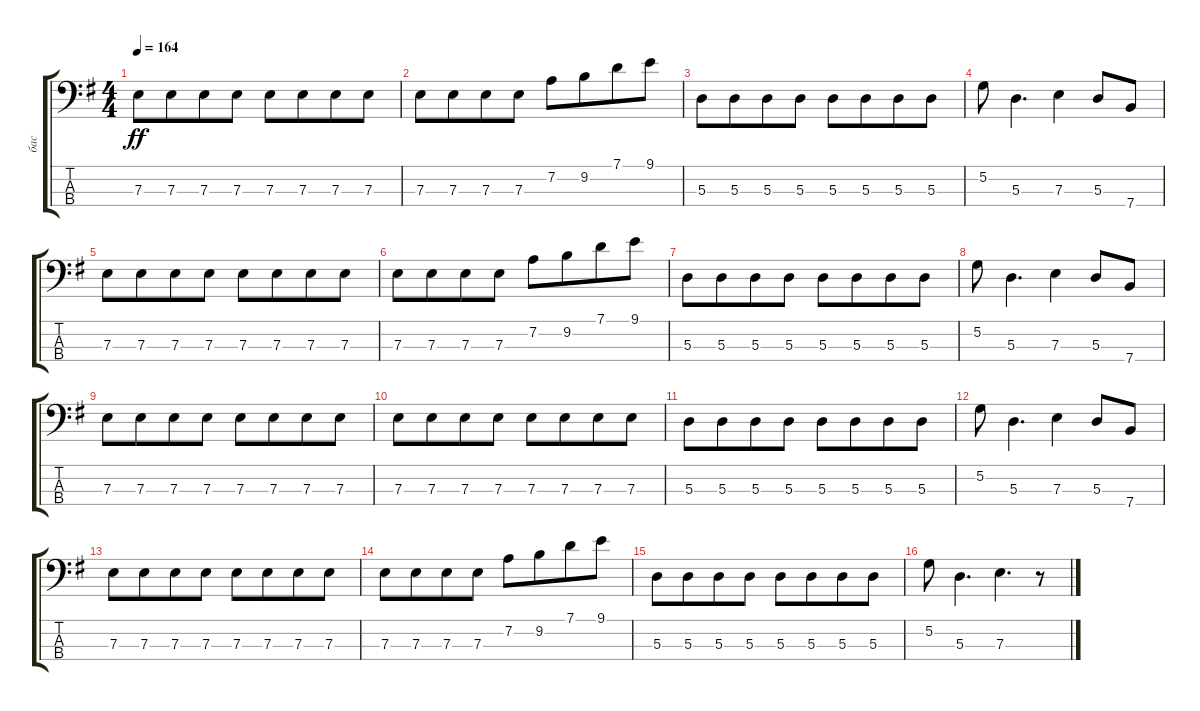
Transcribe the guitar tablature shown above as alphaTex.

\track ("бас" "бас") {instrument electricbassfinger}
\staff {score tabs}
\tuning (G2 D2 A1 E1) {hide}
\ts (4 4)
\tempo 164
\clef f4
\ks eminor
7.3.8{dy ff} 7.3.8{beam merge} 7.3.8 7.3.8 7.3.8 7.3.8{beam merge} 7.3.8 7.3.8 |
7.3.8 7.3.8{beam merge} 7.3.8 7.3.8 7.2.8 9.2.8{beam merge} 7.1.8 9.1.8 |
5.3.8 5.3.8{beam merge} 5.3.8 5.3.8 5.3.8 5.3.8{beam merge} 5.3.8 5.3.8 |
5.2.8 5.3.4{d} 7.3.4 5.3.8 7.4.8 |
7.3.8 7.3.8{beam merge} 7.3.8 7.3.8 7.3.8 7.3.8{beam merge} 7.3.8 7.3.8 |
7.3.8 7.3.8{beam merge} 7.3.8 7.3.8 7.2.8 9.2.8{beam merge} 7.1.8 9.1.8 |
5.3.8 5.3.8{beam merge} 5.3.8 5.3.8 5.3.8 5.3.8{beam merge} 5.3.8 5.3.8 |
5.2.8 5.3.4{d} 7.3.4 5.3.8 7.4.8 |
7.3.8 7.3.8{beam merge} 7.3.8 7.3.8 7.3.8 7.3.8{beam merge} 7.3.8 7.3.8 |
7.3.8 7.3.8{beam merge} 7.3.8 7.3.8 7.3.8 7.3.8{beam merge} 7.3.8 7.3.8 |
5.3.8 5.3.8{beam merge} 5.3.8 5.3.8 5.3.8 5.3.8{beam merge} 5.3.8 5.3.8 |
5.2.8 5.3.4{d} 7.3.4 5.3.8 7.4.8 |
7.3.8 7.3.8{beam merge} 7.3.8 7.3.8 7.3.8 7.3.8{beam merge} 7.3.8 7.3.8 |
7.3.8 7.3.8{beam merge} 7.3.8 7.3.8 7.2.8 9.2.8{beam merge} 7.1.8 9.1.8 |
5.3.8 5.3.8{beam merge} 5.3.8 5.3.8 5.3.8 5.3.8{beam merge} 5.3.8 5.3.8 |
5.2.8 5.3.4{d} 7.3.4{d} r.8
